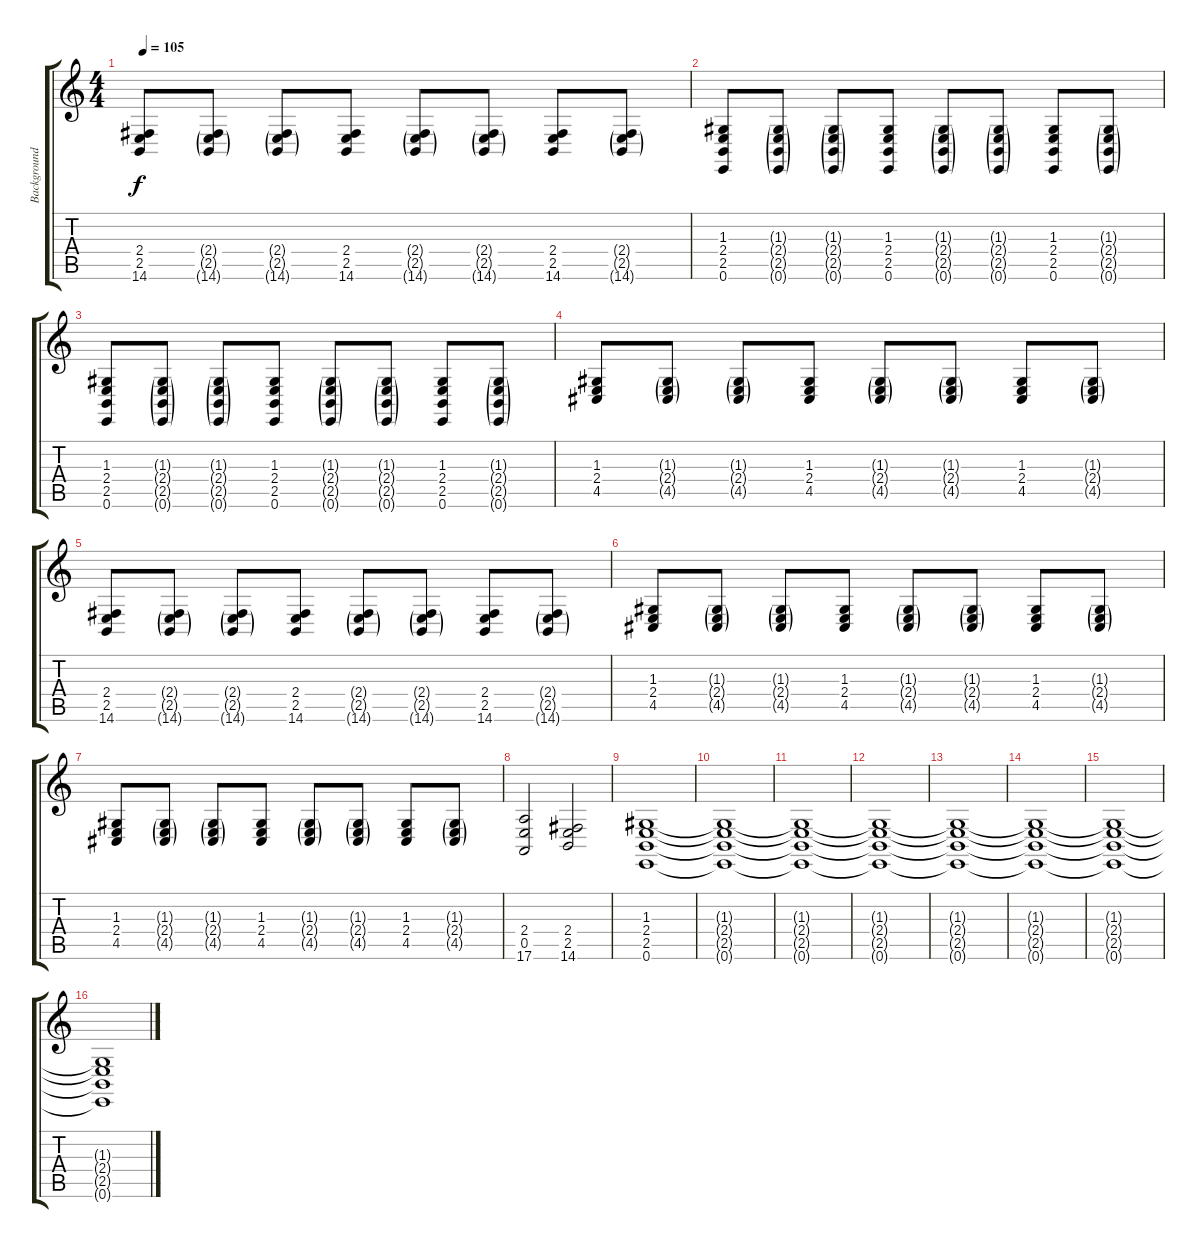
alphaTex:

\track ("Background Organ" "Background") {instrument rockorgan}
\staff {score tabs}
\tuning (E4 B3 G3 D3 A2 E2) {hide}
\ts (4 4)
\tempo 105
\clef g2
\ks c
(2.4 2.5 14.6).8{dy f} (2.4{g} 2.5{g} 14.6{g}).8 (2.4{g} 2.5{g} 14.6{g}).8 (2.4 2.5 14.6).8 (2.4{g} 2.5{g} 14.6{g}).8 (2.4{g} 2.5{g} 14.6{g}).8 (2.4 2.5 14.6).8 (2.4{g} 2.5{g} 14.6{g}).8 |
(1.3 2.4 2.5 0.6).8 (1.3{g} 2.4{g} 2.5{g} 0.6{g}).8 (1.3{g} 2.4{g} 2.5{g} 0.6{g}).8 (1.3 2.4 2.5 0.6).8 (1.3{g} 2.4{g} 2.5{g} 0.6{g}).8 (1.3{g} 2.4{g} 2.5{g} 0.6{g}).8 (1.3 2.4 2.5 0.6).8 (1.3{g} 2.4{g} 2.5{g} 0.6{g}).8 |
(1.3 2.4 2.5 0.6).8 (1.3{g} 2.4{g} 2.5{g} 0.6{g}).8 (1.3{g} 2.4{g} 2.5{g} 0.6{g}).8 (1.3 2.4 2.5 0.6).8 (1.3{g} 2.4{g} 2.5{g} 0.6{g}).8 (1.3{g} 2.4{g} 2.5{g} 0.6{g}).8 (1.3 2.4 2.5 0.6).8 (1.3{g} 2.4{g} 2.5{g} 0.6{g}).8 |
(1.3 2.4 4.5).8 (1.3{g} 2.4{g} 4.5{g}).8 (1.3{g} 2.4{g} 4.5{g}).8 (1.3 2.4 4.5).8 (1.3{g} 2.4{g} 4.5{g}).8 (1.3{g} 2.4{g} 4.5{g}).8 (1.3 2.4 4.5).8 (1.3{g} 2.4{g} 4.5{g}).8 |
(2.4 2.5 14.6).8 (2.4{g} 2.5{g} 14.6{g}).8 (2.4{g} 2.5{g} 14.6{g}).8 (2.4 2.5 14.6).8 (2.4{g} 2.5{g} 14.6{g}).8 (2.4{g} 2.5{g} 14.6{g}).8 (2.4 2.5 14.6).8 (2.4{g} 2.5{g} 14.6{g}).8 |
(1.3 2.4 4.5).8 (1.3{g} 2.4{g} 4.5{g}).8 (1.3{g} 2.4{g} 4.5{g}).8 (1.3 2.4 4.5).8 (1.3{g} 2.4{g} 4.5{g}).8 (1.3{g} 2.4{g} 4.5{g}).8 (1.3 2.4 4.5).8 (1.3{g} 2.4{g} 4.5{g}).8 |
(1.3 2.4 4.5).8 (1.3{g} 2.4{g} 4.5{g}).8 (1.3{g} 2.4{g} 4.5{g}).8 (1.3 2.4 4.5).8 (1.3{g} 2.4{g} 4.5{g}).8 (1.3{g} 2.4{g} 4.5{g}).8 (1.3 2.4 4.5).8 (1.3{g} 2.4{g} 4.5{g}).8 |
(2.4 0.5 17.6).2 (2.4 2.5 14.6).2 |
(1.3 2.4 2.5 0.6).1 |
(1.3{t} 2.4{t} 2.5{t} 0.6{t}).1 |
(1.3{t} 2.4{t} 2.5{t} 0.6{t}).1 |
(1.3{t} 2.4{t} 2.5{t} 0.6{t}).1 |
(1.3{t} 2.4{t} 2.5{t} 0.6{t}).1 |
(1.3{t} 2.4{t} 2.5{t} 0.6{t}).1 |
(1.3{t} 2.4{t} 2.5{t} 0.6{t}).1 |
(1.3{t} 2.4{t} 2.5{t} 0.6{t}).1
